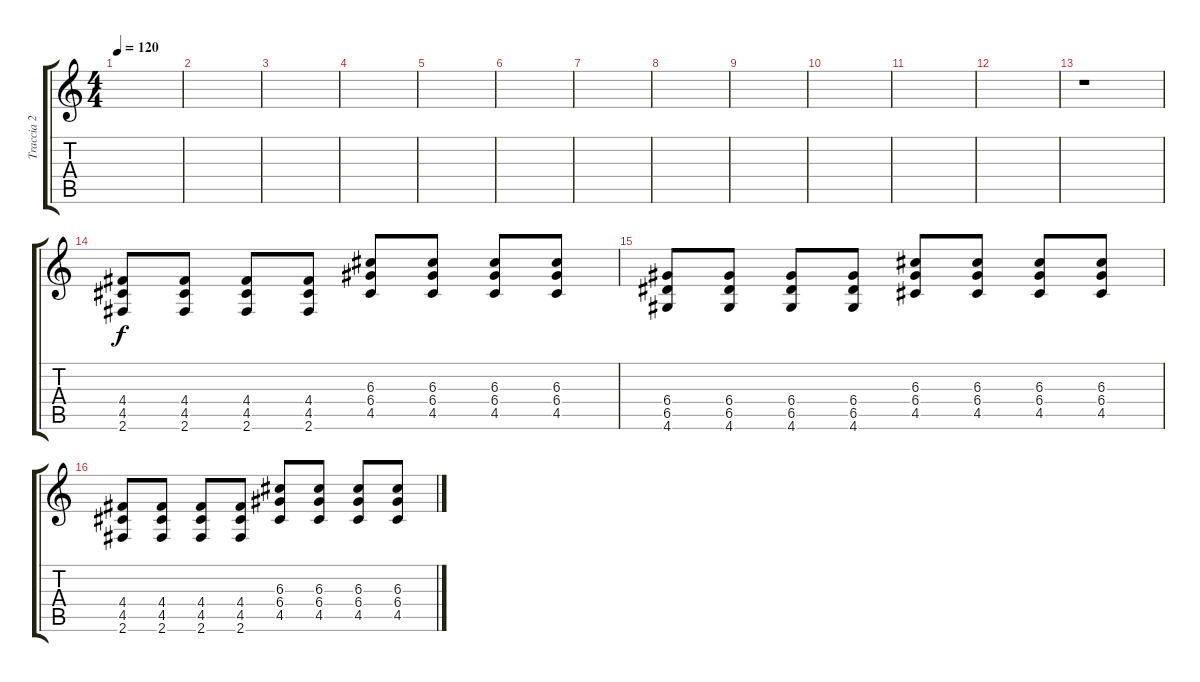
\track ("Traccia 2" "Traccia 2") {instrument acousticguitarsteel}
\staff {score tabs}
\tuning (E4 B3 G3 D3 A2 E2) {hide}
\ts (4 4)
\tempo 120
\clef g2
\ks c
|
|
|
|
|
|
|
|
|
|
|
|
r.1 |
(4.4 4.5 2.6).8 (4.4 4.5 2.6).8 (4.4 4.5 2.6).8 (4.4 4.5 2.6).8 (6.3 6.4 4.5).8 (6.3 6.4 4.5).8 (6.3 6.4 4.5).8 (6.3 6.4 4.5).8 |
(6.4 6.5 4.6).8 (6.4 6.5 4.6).8 (6.4 6.5 4.6).8 (6.4 6.5 4.6).8 (6.3 6.4 4.5).8 (6.3 6.4 4.5).8 (6.3 6.4 4.5).8 (6.3 6.4 4.5).8 |
(4.4 4.5 2.6).8 (4.4 4.5 2.6).8 (4.4 4.5 2.6).8 (4.4 4.5 2.6).8 (6.3 6.4 4.5).8 (6.3 6.4 4.5).8 (6.3 6.4 4.5).8 (6.3 6.4 4.5).8
